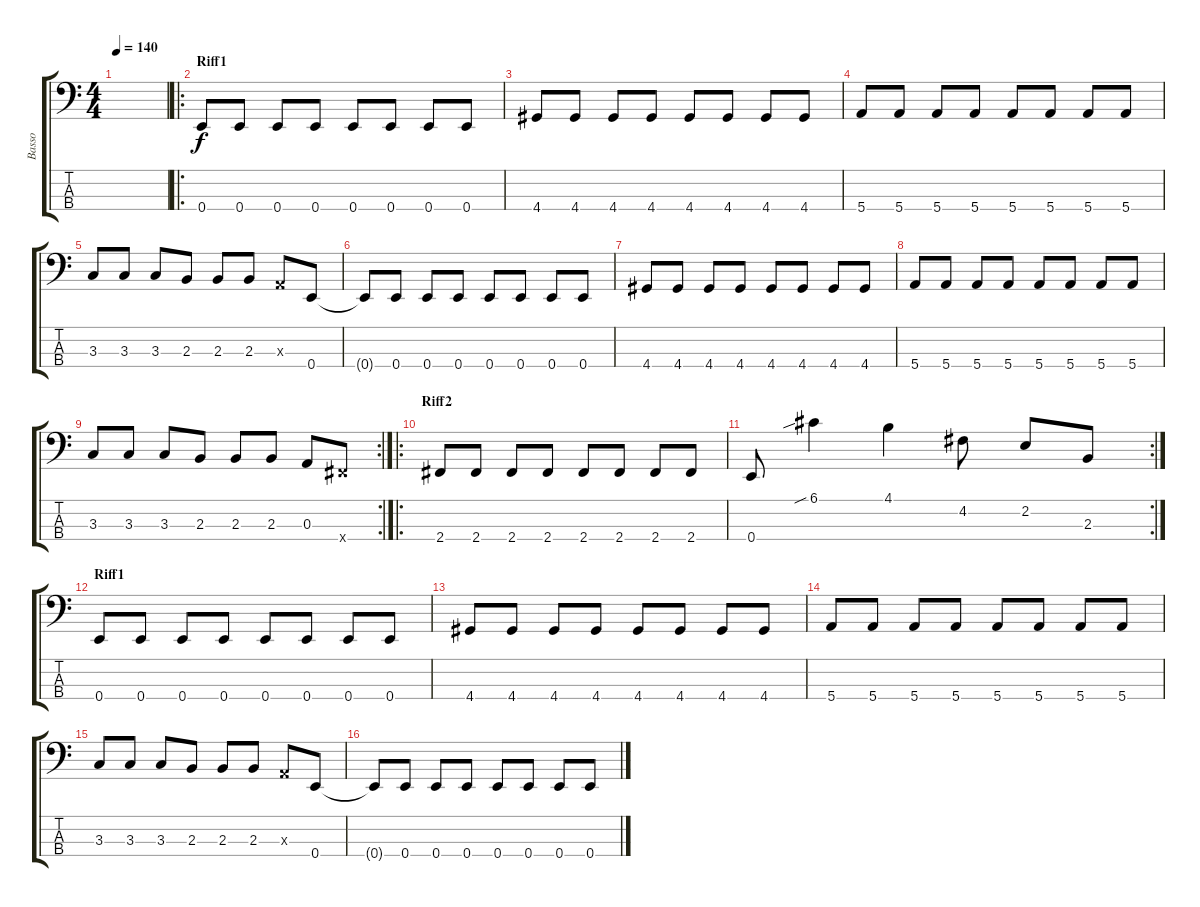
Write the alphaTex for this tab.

\track ("Basso" "Basso") {instrument electricbasspick}
\staff {score tabs}
\tuning (G2 D2 A1 E1) {hide}
\ts (4 4)
\tempo 140
\clef f4
\ks c
|
\ro
\section ("" "Riff1")
0.4.8 0.4.8 0.4.8 0.4.8 0.4.8 0.4.8 0.4.8 0.4.8 |
4.4.8 4.4.8 4.4.8 4.4.8 4.4.8 4.4.8 4.4.8 4.4.8 |
5.4.8 5.4.8 5.4.8 5.4.8 5.4.8 5.4.8 5.4.8 5.4.8 |
3.3.8 3.3.8 3.3.8 2.3.8 2.3.8 2.3.8 0.3{x}.8 0.4.8 |
0.4{t}.8 0.4.8 0.4.8 0.4.8 0.4.8 0.4.8 0.4.8 0.4.8 |
4.4.8 4.4.8 4.4.8 4.4.8 4.4.8 4.4.8 4.4.8 4.4.8 |
5.4.8 5.4.8 5.4.8 5.4.8 5.4.8 5.4.8 5.4.8 5.4.8 |
\rc 2
3.3.8 3.3.8 3.3.8 2.3.8 2.3.8 2.3.8 0.3.8 2.4{x}.8 |
\ro
\section ("" "Riff2")
2.4.8 2.4.8 2.4.8 2.4.8 2.4.8 2.4.8 2.4.8 2.4.8 |
\rc 2
0.4.8 6.1{sib}.4 4.1.4 4.2.8 2.2.8 2.3.8 |
\section ("" "Riff1")
0.4.8 0.4.8 0.4.8 0.4.8 0.4.8 0.4.8 0.4.8 0.4.8 |
4.4.8 4.4.8 4.4.8 4.4.8 4.4.8 4.4.8 4.4.8 4.4.8 |
5.4.8 5.4.8 5.4.8 5.4.8 5.4.8 5.4.8 5.4.8 5.4.8 |
3.3.8 3.3.8 3.3.8 2.3.8 2.3.8 2.3.8 0.3{x}.8 0.4.8 |
0.4{t}.8 0.4.8 0.4.8 0.4.8 0.4.8 0.4.8 0.4.8 0.4.8
